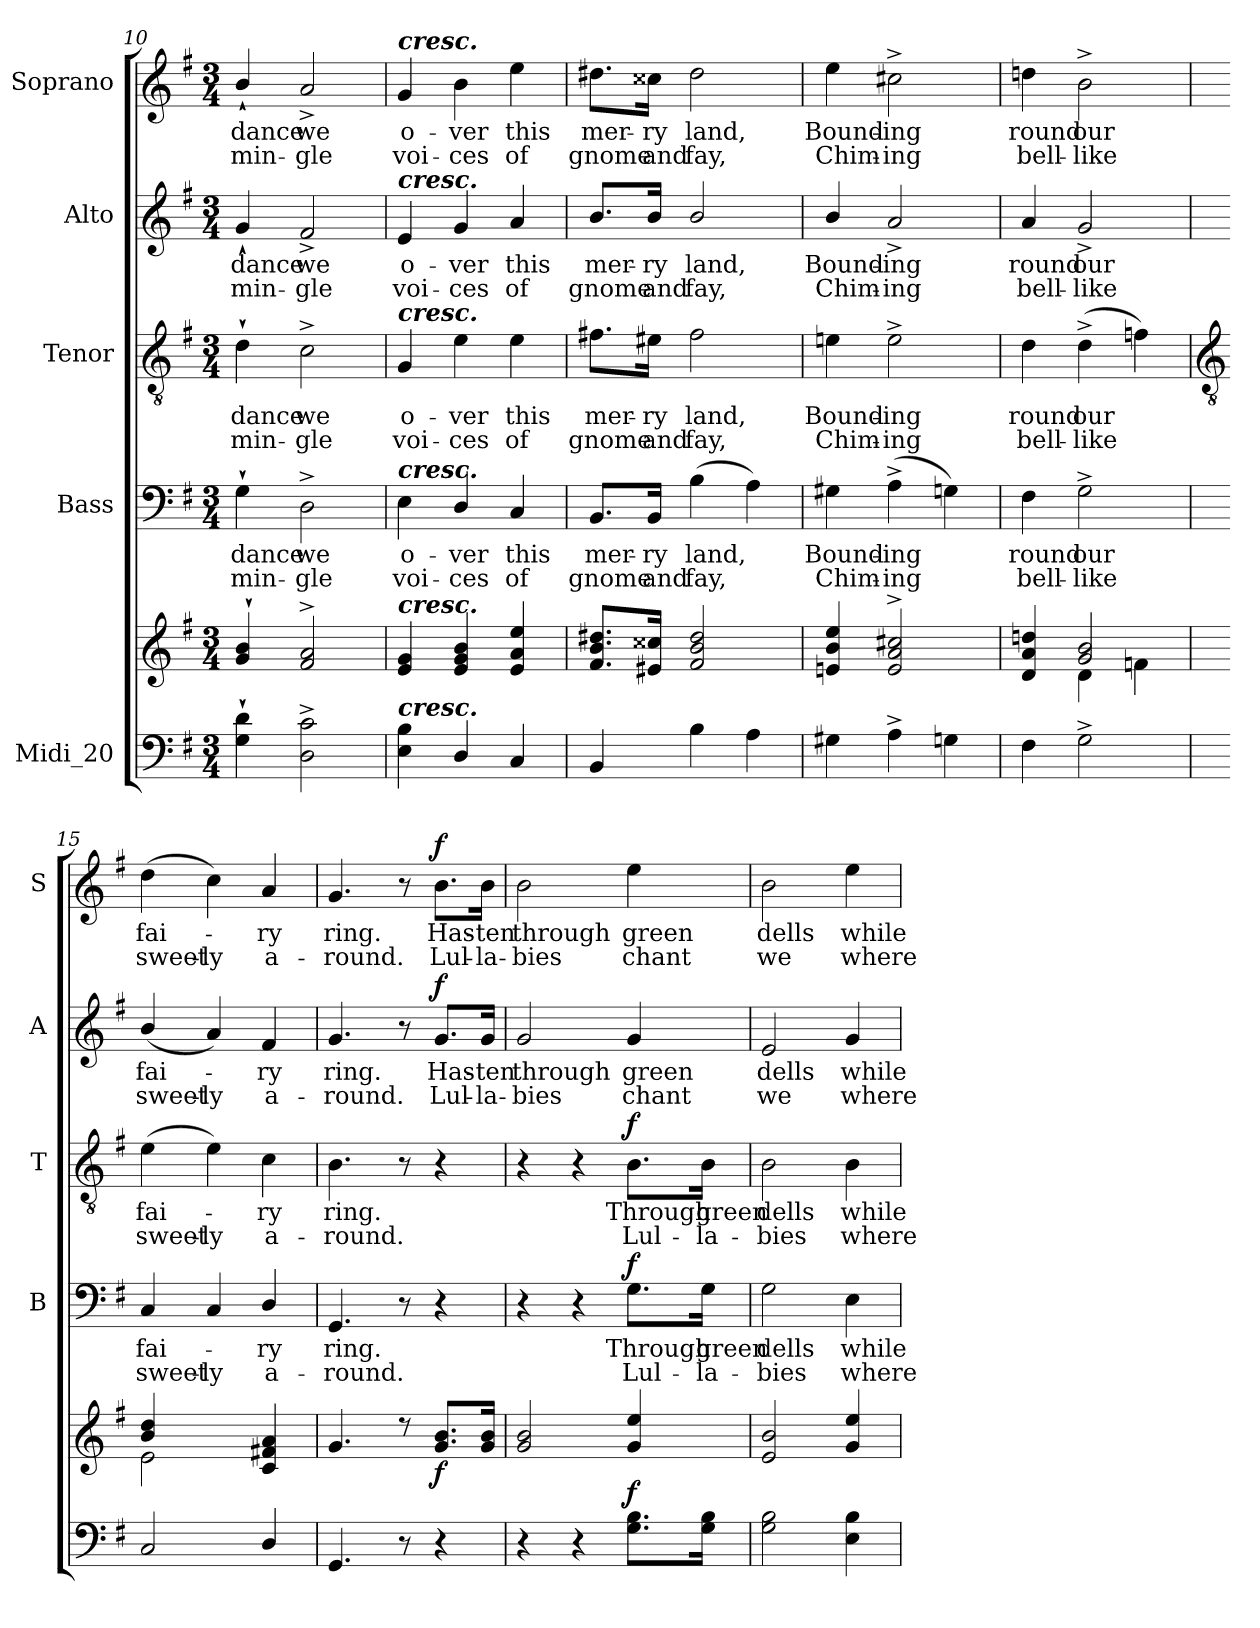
**kern	**kern	**dynam	**kern	**text	**text	**dynam	**kern	**text	**text	**dynam	**kern	**text	**text	**dynam	**kern	**text	**text	**dynam
*part5	*part5	*part5	*part4	*part4	*part4	*part4	*part3	*part3	*part3	*part3	*part2	*part2	*part2	*part2	*part1	*part1	*part1	*part1
*staff6	*staff5	*staff5/6	*staff4	*staff4	*staff4	*staff4	*staff3	*staff3	*staff3	*staff3	*staff2	*staff2	*staff2	*staff2	*staff1	*staff1	*staff1	*staff1
*I"Midi_20	*	*	*I"Bass	*	*	*	*I"Tenor	*	*	*	*I"Alto	*	*	*	*I"Soprano	*	*	*
*	*	*	*I'B	*	*	*	*I'T	*	*	*	*I'A	*	*	*	*I'S	*	*	*
*clefF4	*clefG2	*	*clefF4	*	*	*	*clefGv2	*	*	*	*clefG2	*	*	*	*clefG2	*	*	*
*k[f#]	*k[f#]	*	*k[f#]	*	*	*	*k[f#]	*	*	*	*k[f#]	*	*	*	*k[f#]	*	*	*
*G:	*G:	*	*G:	*	*	*	*G:	*	*	*	*G:	*	*	*	*G:	*	*	*
*M3/4	*M3/4	*	*M3/4	*	*	*	*M3/4	*	*	*	*M3/4	*	*	*	*M3/4	*	*	*
=10	=10	=10	=10	=10	=10	=10	=10	=10	=10	=10	=10	=10	=10	=10	=10	=10	=10	=10
*	*^	*	*	*	*	*	*	*	*	*	*	*	*	*	*	*	*	*
!	!	!	!	!	!LO:LY:b	!LO:LY:b	!	!	!LO:LY:b	!LO:LY:b	!	!	!LO:LY:b	!LO:LY:b	!	!	!LO:LY:b	!LO:LY:b	!
4G\` 4d\`	4g/` 4b/`	2.ryy	.	4G`\	dance	min-	.	4d`\	dance	min-	.	4g`/	dance	min-	.	4b`/	dance	min-	.
!	!	!	!	!	!LO:LY:b	!LO:LY:b	!	!	!LO:LY:b	!LO:LY:b	!	!	!LO:LY:b	!LO:LY:b	!	!	!LO:LY:b	!LO:LY:b	!
2D^ 2c^	2f#^ 2a^	.	.	2D^	-we	gle	.	2c^	-we	gle	.	2f#^	-we	gle	.	2a^	-we	gle	.
=11	=11	=11	=11	=11	=11	=11	=11	=11	=11	=11	=11	=11	=11	=11	=11	=11	=11	=11	=11
!	!	!	!	!	!	!	!	!	!	!	!	!	!	!	!	!LO:TX:a:Bi:t=cresc.	!	!	!
!	!	!	!	!	!	!	!	!	!	!	!	!LO:TX:a:Bi:t=cresc.	!	!	!	!	!	!	!
!	!	!	!	!	!	!	!	!LO:TX:a:Bi:t=cresc.	!	!	!	!	!	!	!	!	!	!	!
!	!	!	!	!LO:TX:a:Bi:t=cresc.	!	!	!	!	!	!	!	!	!	!	!	!	!	!	!
!	!LO:TX:a:Bi:t=cresc.	!	!	!	!	!	!	!	!	!	!	!	!	!	!	!	!	!	!
!LO:TX:a:Bi:t=cresc.	!	!	!	!	!	!	!	!	!	!	!	!	!	!	!	!	!	!	!
!	!	!	!	!	!LO:LY:b	!LO:LY:b	!	!	!LO:LY:b	!LO:LY:b	!	!	!LO:LY:b	!LO:LY:b	!	!	!LO:LY:b	!LO:LY:b	!
4E 4B	4e 4g	2.ryy	.	4E	o-	-voi-	.	4G	o-	-voi-	.	4e	o-	-voi-	.	4g	o-	-voi-	.
!	!	!	!	!	!LO:LY:b	!LO:LY:b	!	!	!LO:LY:b	!LO:LY:b	!	!	!LO:LY:b	!LO:LY:b	!	!	!LO:LY:b	!LO:LY:b	!
4D/	4e 4g 4b	.	.	4D/	-ver	ces	.	4e	-ver	ces	.	4g	-ver	ces	.	4b	-ver	ces	.
!	!	!	!	!	!LO:LY:b	!LO:LY:b	!	!	!LO:LY:b	!LO:LY:b	!	!	!LO:LY:b	!LO:LY:b	!	!	!LO:LY:b	!LO:LY:b	!
4C	4e 4a 4ee	.	.	4C	this	of	.	4e	this	of	.	4a	this	of	.	4ee	this	of	.
=12	=12	=12	=12	=12	=12	=12	=12	=12	=12	=12	=12	=12	=12	=12	=12	=12	=12	=12	=12
!	!	!	!	!	!LO:LY:b	!LO:LY:b	!	!	!LO:LY:b	!LO:LY:b	!	!	!LO:LY:b	!LO:LY:b	!	!	!LO:LY:b	!LO:LY:b	!
4BB/	8.f# 8.b 8.dd#XL	2.ryy	.	8.BB/L	mer-	-gnome	.	8.f#X\L	mer-	-gnome	.	8.b/L	mer-	-gnome	.	8.dd#X\L	mer-	-gnome	.
!	!	!	!	!	!LO:LY:b	!LO:LY:b	!	!	!LO:LY:b	!LO:LY:b	!	!	!LO:LY:b	!LO:LY:b	!	!	!LO:LY:b	!LO:LY:b	!
.	16e#X 16cc##XJ	.	.	16BB/Jk	ry	and	.	16e#X\Jk	ry	and	.	16b/Jk	ry	and	.	16cc##X\Jk	ry	and	.
!	!	!	!	!	!LO:LY:b	!LO:LY:b	!	!	!LO:LY:b	!LO:LY:b	!	!	!LO:LY:b	!LO:LY:b	!	!	!LO:LY:b	!LO:LY:b	!
4B\	2f# 2b 2dd#	.	.	(>4B\	land,	fay,	.	2f#\	land,	fay,	.	2b/	land,	fay,	.	2dd#	land,	fay,	.
4A	.	.	.	4A)	.	.	.	.	.	.	.	.	.	.	.	.	.	.	.
=13	=13	=13	=13	=13	=13	=13	=13	=13	=13	=13	=13	=13	=13	=13	=13	=13	=13	=13	=13
!	!	!	!	!	!LO:LY:b	!LO:LY:b	!	!	!LO:LY:b	!LO:LY:b	!	!	!LO:LY:b	!LO:LY:b	!	!	!LO:LY:b	!LO:LY:b	!
4G#X\	4en 4b 4ee	2.ryy	.	4G#X\	Bound-	-Chim-	.	4en\	Bound-	-Chim-	.	4b/	Bound-	-Chim-	.	4ee	Bound-	-Chim-	.
!	!	!	!	!	!LO:LY:b	!LO:LY:b	!	!	!LO:LY:b	!LO:LY:b	!	!	!LO:LY:b	!LO:LY:b	!	!	!LO:LY:b	!LO:LY:b	!
4A^	2e^ 2a^ 2cc#X^	.	.	(>4A^	-ing	ing	.	2e^	-ing	ing	.	2a^	-ing	ing	.	2cc#X^	-ing	ing	.
4Gn	.	.	.	4Gn)	.	.	.	.	.	.	.	.	.	.	.	.	.	.	.
=14	=14	=14	=14	=14	=14	=14	=14	=14	=14	=14	=14	=14	=14	=14	=14	=14	=14	=14	=14
!	!	!	!	!	!LO:LY:b	!LO:LY:b	!	!	!LO:LY:b	!LO:LY:b	!	!	!LO:LY:b	!LO:LY:b	!	!	!LO:LY:b	!LO:LY:b	!
4F#	4d 4a 4ddn	4ryy	.	4F#	round	bell-	.	4d	round	bell-	.	4a	round	bell-	.	4ddn	round	bell-	.
!	!	!	!	!	!LO:LY:b	!LO:LY:b	!	!	!LO:LY:b	!LO:LY:b	!	!	!LO:LY:b	!LO:LY:b	!	!	!LO:LY:b	!LO:LY:b	!
2G^	2g 2b	4d\	.	2G^	-our	like	.	(>4d^	-our	like	.	2g^	-our	like	.	2b^	-our	like	.
.	.	4fn\	.	.	.	.	.	4fn)	.	.	.	.	.	.	.	.	.	.	.
!!LO:LB:g=z
=15	=15	=15	=15	=15	=15	=15	=15	=15	=15	=15	=15	=15	=15	=15	=15	=15	=15	=15	=15
*	*	*	*	*	*	*	*	*clefGv2	*	*	*	*	*	*	*	*	*	*	*
!	!	!	!	!	!LO:LY:b	!LO:LY:b	!	!	!LO:LY:b	!LO:LY:b	!	!	!LO:LY:b	!LO:LY:b	!	!	!LO:LY:b	!LO:LY:b	!
2C	(<4b/ 4dd/	2e\	.	4C	fai-	sweet-	.	(>4e	fai-	sweet-	.	(<4b/	fai-	sweet-	.	(>4dd	fai-	sweet-	.
!	!	!	!	!	!	!LO:LY:b	!	!	!	!LO:LY:b	!	!	!	!LO:LY:b	!	!	!	!LO:LY:b	!
.	4ryy)	.	.	4C	.	-ly	.	4e)	.	-ly	.	4a)	.	-ly	.	4cc)	.	-ly	.
!	!	!	!	!	!LO:LY:b	!LO:LY:b	!	!	!LO:LY:b	!LO:LY:b	!	!	!LO:LY:b	!LO:LY:b	!	!	!LO:LY:b	!LO:LY:b	!
4D/	4c 4f#X 4a	4ryy	.	4D/	ry	a-	.	4c\	ry	a-	.	4f#	ry	a-	.	4a	ry	a-	.
=16	=16	=16	=16	=16	=16	=16	=16	=16	=16	=16	=16	=16	=16	=16	=16	=16	=16	=16	=16
!	!	!LO:N:vis=1	!	!	!LO:LY:b	!LO:LY:b	!	!	!LO:LY:b	!LO:LY:b	!	!	!LO:LY:b	!LO:LY:b	!	!	!LO:LY:b	!LO:LY:b	!
4.GG	4.g	2.ryy	.	4.GG	-ring.	round.	.	4.B	-ring.	round.	.	4.g	-ring.	round.	.	4.g	-ring.	round.	.
8r	8r	.	.	8r	.	.	.	8r	.	.	.	8r	.	.	.	8r	.	.	.
!	!	!	!LO:DY:b	!	!	!	!	!	!	!	!	!	!LO:LY:b	!LO:LY:b	!LO:DY:b	!	!LO:LY:b	!LO:LY:b	!LO:DY:b
4r	8.g 8.bL	.	f	4r	.	.	.	4r	.	.	.	8.g/L	Has-	-Lul-	f	8.b\L	Has-	-Lul-	f
!	!	!	!	!	!	!	!	!	!	!	!	!	!LO:LY:b	!LO:LY:b	!	!	!LO:LY:b	!LO:LY:b	!
.	16g 16bJ	.	.	.	.	.	.	.	.	.	.	16g/Jk	-ten	la-	.	16b\Jk	-ten	la-	.
=17	=17	=17	=17	=17	=17	=17	=17	=17	=17	=17	=17	=17	=17	=17	=17	=17	=17	=17	=17
!	!	!LO:N:vis=1	!	!	!	!	!	!	!	!	!	!	!LO:LY:b	!LO:LY:b	!	!	!LO:LY:b	!LO:LY:b	!
4r	2g 2b	2.ryy	.	4r	.	.	.	4r	.	.	.	2g	-through	bies	.	2b	-through	bies	.
4r	.	.	.	4r	.	.	.	4r	.	.	.	.	.	.	.	.	.	.	.
!	!	!	!LO:DY:a=2	!	!LO:LY:b	!LO:LY:b	!LO:DY:b	!	!LO:LY:b	!LO:LY:b	!LO:DY:b	!	!LO:LY:b	!LO:LY:b	!	!	!LO:LY:b	!LO:LY:b	!
8.G 8.BL	4g 4ee	.	f	8.G\L	Through	Lul-	f	8.B\L	Through	Lul-	f	4g	green	chant	.	4ee	green	chant	.
!	!	!	!	!	!LO:LY:b	!LO:LY:b	!	!	!LO:LY:b	!LO:LY:b	!	!	!	!	!	!	!	!	!
16G 16BJ	.	.	.	16G\Jk	-green	la-	.	16B\Jk	-green	la-	.	.	.	.	.	.	.	.	.
=18	=18	=18	=18	=18	=18	=18	=18	=18	=18	=18	=18	=18	=18	=18	=18	=18	=18	=18	=18
!	!	!LO:N:vis=1	!	!	!LO:LY:b	!LO:LY:b	!	!	!LO:LY:b	!LO:LY:b	!	!	!LO:LY:b	!LO:LY:b	!	!	!LO:LY:b	!LO:LY:b	!
2G 2B	2e 2b	2.ryy	.	2G	-dells	bies	.	2B	-dells	bies	.	2e	dells	we	.	2b	dells	we	.
!	!	!	!	!	!LO:LY:b	!LO:LY:b	!	!	!LO:LY:b	!LO:LY:b	!	!	!LO:LY:b	!LO:LY:b	!	!	!LO:LY:b	!LO:LY:b	!
4E 4B	4g 4ee	.	.	4E	while	where	.	4B	while	where	.	4g	while	where	.	4ee	while	where	.
*	*v	*v	*	*	*	*	*	*	*	*	*	*	*	*	*	*	*	*	*
=	=	=	=	=	=	=	=	=	=	=	=	=	=	=	=	=	=	=
*-	*-	*-	*-	*-	*-	*-	*-	*-	*-	*-	*-	*-	*-	*-	*-	*-	*-	*-
